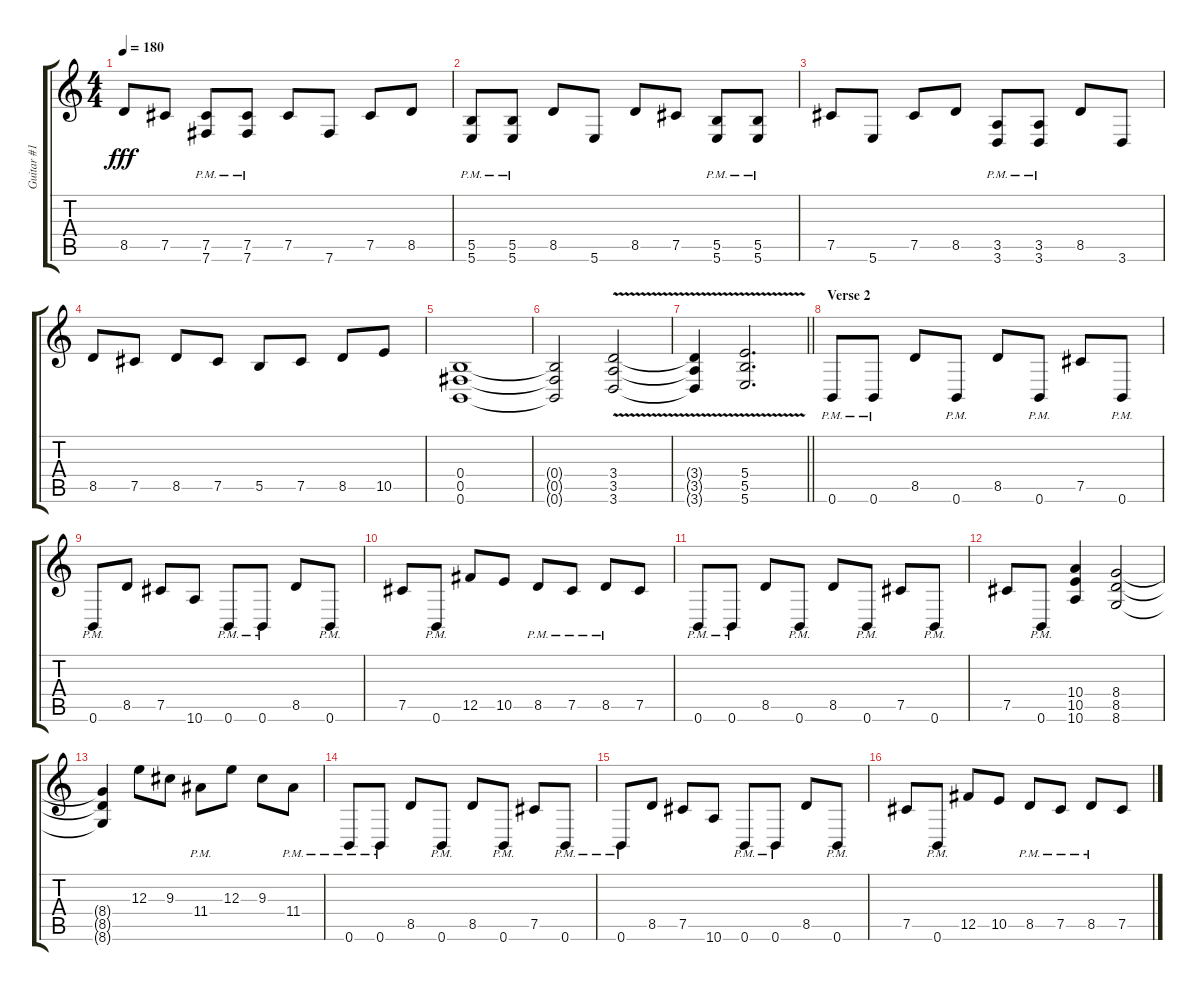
\track ("Guitar #1" "Guitar #1") {instrument distortionguitar}
\staff {score tabs}
\tuning (Db4 Ab3 E3 B2 Gb2 B1) {hide}
\ts (4 4)
\tempo 180
\clef g2
\ks c
8.5.8{dy fff} 7.5.8 (7.5{pm} 7.6{pm}).8 (7.5{pm} 7.6{pm}).8 7.5.8 7.6.8 7.5.8 8.5.8 |
(5.5{pm} 5.6{pm}).8 (5.5{pm} 5.6{pm}).8 8.5.8 5.6.8 8.5.8 7.5.8 (5.5{pm} 5.6{pm}).8 (5.5{pm} 5.6{pm}).8 |
7.5.8 5.6.8 7.5.8 8.5.8 (3.5{pm} 3.6{pm}).8 (3.5{pm} 3.6{pm}).8 8.5.8 3.6.8 |
8.5.8 7.5.8 8.5.8 7.5.8 5.5.8 7.5.8 8.5.8 10.5.8 |
(0.4 0.5 0.6).1 |
(0.4{t} 0.5{t} 0.6{t}).2 (3.4 3.5{v} 3.6).2 |
\barLineRight lightlight
(3.4{t} 3.5{t} 3.6{t}).4 (5.4 5.5{v} 5.6).2{d} |
\section ("" "Verse 2")
0.6{pm}.8 0.6{pm}.8 8.5.8 0.6{pm}.8 8.5.8 0.6{pm}.8 7.5.8 0.6{pm}.8 |
0.6{pm}.8 8.5.8 7.5.8 10.6.8 0.6{pm}.8 0.6{pm}.8 8.5.8 0.6{pm}.8 |
7.5.8 0.6{pm}.8 12.5.8 10.5.8 8.5{pm}.8 7.5{pm}.8 8.5{pm}.8 7.5.8 |
0.6{pm}.8 0.6{pm}.8 8.5.8 0.6{pm}.8 8.5.8 0.6{pm}.8 7.5.8 0.6{pm}.8 |
7.5.8 0.6{pm}.8 (10.4 10.5 10.6).4 (8.4 8.5 8.6).2 |
(8.4{t} 8.5{t} 8.6{t}).4 12.3.8 9.3.8 11.4{pm}.8 12.3.8 9.3.8 11.4{pm}.8 |
0.6{pm}.8 0.6{pm}.8 8.5.8 0.6{pm}.8 8.5.8 0.6{pm}.8 7.5.8 0.6{pm}.8 |
0.6{pm}.8 8.5.8 7.5.8 10.6.8 0.6{pm}.8 0.6{pm}.8 8.5.8 0.6{pm}.8 |
7.5.8 0.6{pm}.8 12.5.8 10.5.8 8.5{pm}.8 7.5{pm}.8 8.5{pm}.8 7.5.8
